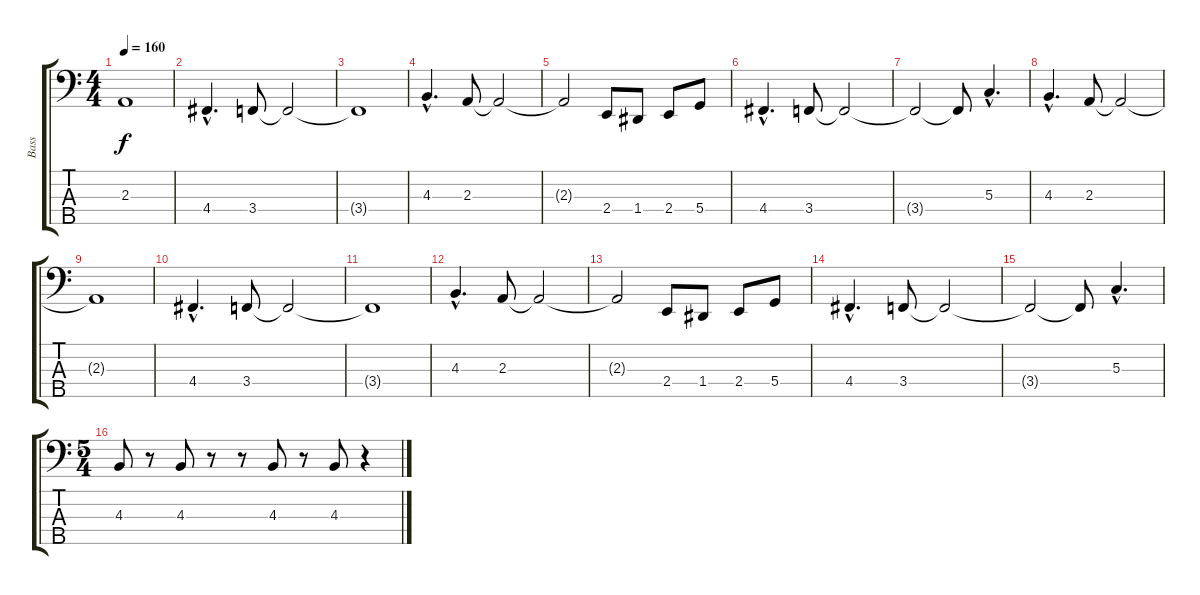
\track ("Bass" "Bass") {instrument electricbasspick}
\staff {score tabs}
\tuning (F2 C2 G1 D1 A0) {hide}
\ts (4 4)
\tempo 160
\clef f4
\ks c
2.3{t}.1{dy f} |
4.4{hac}.4{d} 3.4.8 3.4{t}.2 |
3.4{t}.1 |
4.3{hac}.4{d} 2.3.8 2.3{t}.2 |
2.3{t}.2 2.4.8 1.4.8 2.4.8 5.4.8 |
4.4{hac}.4{d} 3.4.8 3.4{t}.2 |
3.4{t}.2 3.4{t}.8 5.3{hac}.4{d} |
4.3{hac}.4{d} 2.3.8 2.3{t}.2 |
2.3{t}.1 |
4.4{hac}.4{d} 3.4.8 3.4{t}.2 |
3.4{t}.1 |
4.3{hac}.4{d} 2.3.8 2.3{t}.2 |
2.3{t}.2 2.4.8 1.4.8 2.4.8 5.4.8 |
4.4{hac}.4{d} 3.4.8 3.4{t}.2 |
3.4{t}.2 3.4{t}.8 5.3{hac}.4{d} |
\ts (5 4)
4.3.8 r.8 4.3.8 r.8 r.8 4.3.8 r.8 4.3.8 r.4
